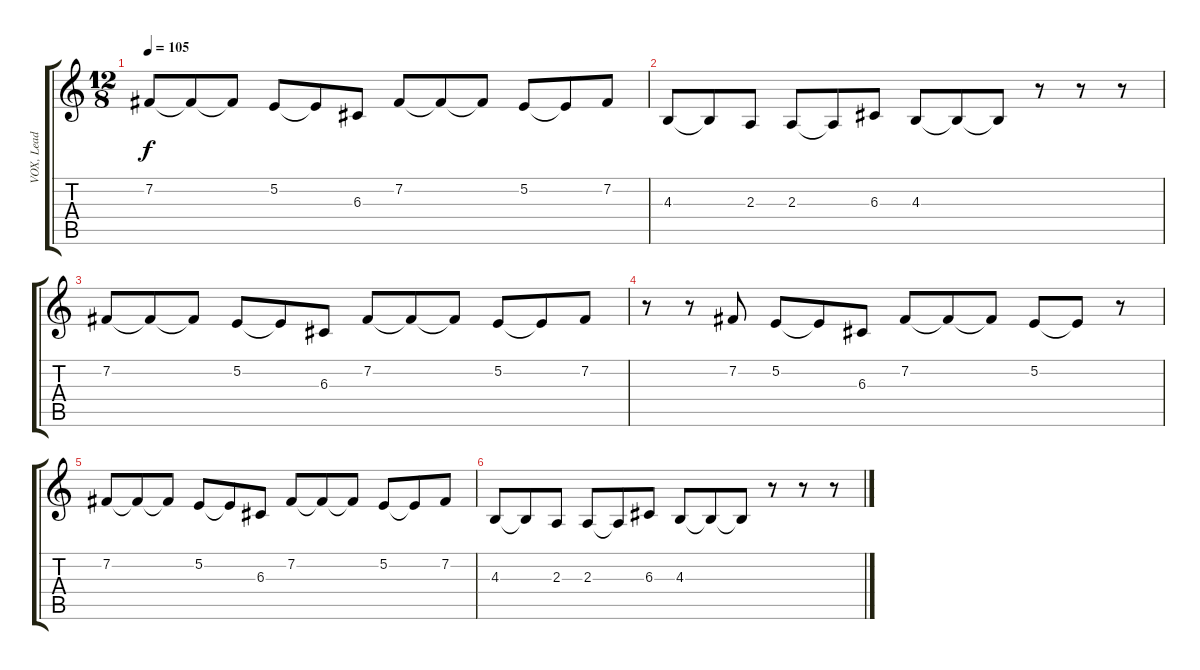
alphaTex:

\track ("VOX, Lead" "VOX, Lead") {instrument lead6voice}
\staff {score tabs}
\tuning (E4 B3 G3 D3 A2 E2) {hide}
\ts (12 8)
\tempo 105
\clef g2
\ks c
7.2.8{dy f} 7.2{t}.8 7.2{t}.8 5.2.8 5.2{t}.8 6.3.8 7.2.8 7.2{t}.8 7.2{t}.8 5.2.8 5.2{t}.8 7.2.8 |
4.3.8 4.3{t}.8 2.3.8 2.3.8 2.3{t}.8 6.3.8 4.3.8 4.3{t}.8 4.3{t}.8 r.8 r.8 r.8 |
7.2.8 7.2{t}.8 7.2{t}.8 5.2.8 5.2{t}.8 6.3.8 7.2.8 7.2{t}.8 7.2{t}.8 5.2.8 5.2{t}.8 7.2.8 |
r.8 r.8 7.2.8 5.2.8 5.2{t}.8 6.3.8 7.2.8 7.2{t}.8 7.2{t}.8 5.2.8 5.2{t}.8 r.8 |
7.2.8 7.2{t}.8 7.2{t}.8 5.2.8 5.2{t}.8 6.3.8 7.2.8 7.2{t}.8 7.2{t}.8 5.2.8 5.2{t}.8 7.2.8 |
4.3.8 4.3{t}.8 2.3.8 2.3.8 2.3{t}.8 6.3.8 4.3.8 4.3{t}.8 4.3{t}.8 r.8 r.8 r.8
